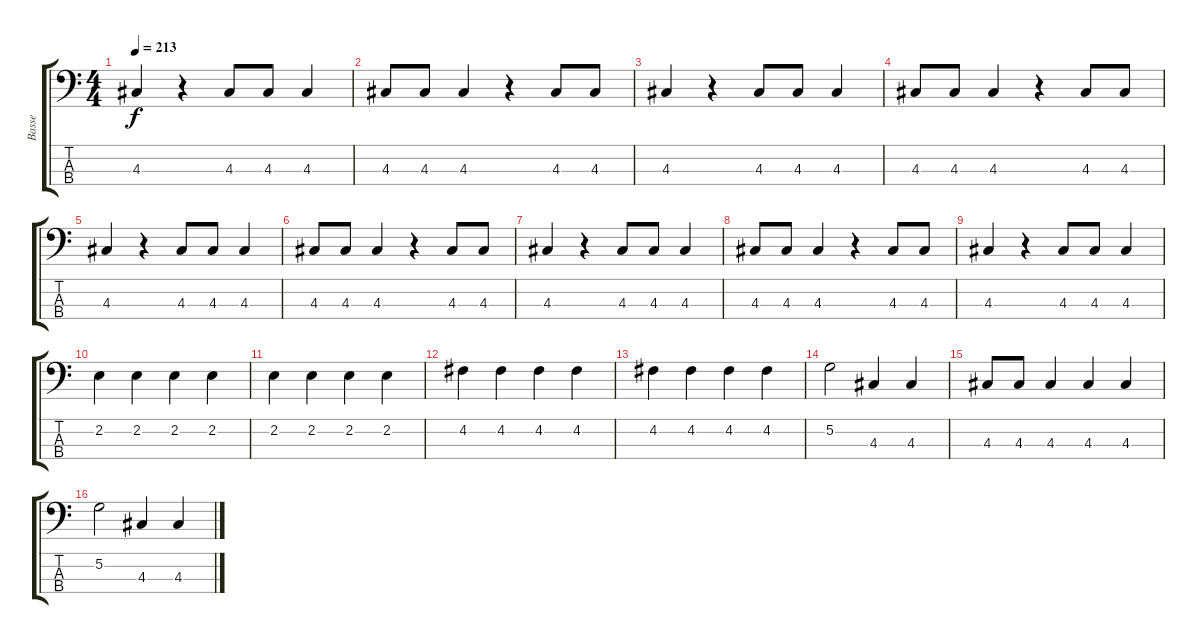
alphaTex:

\track ("Basse" "Basse") {instrument electricbassfinger}
\staff {score tabs}
\tuning (G2 D2 A1 E1) {hide}
\ts (4 4)
\tempo 213
\clef f4
\ks c
4.3.4{dy f} r.4 4.3.8 4.3.8 4.3.4 |
4.3.8 4.3.8 4.3.4 r.4 4.3.8 4.3.8 |
4.3.4 r.4 4.3.8 4.3.8 4.3.4 |
4.3.8 4.3.8 4.3.4 r.4 4.3.8 4.3.8 |
4.3.4 r.4 4.3.8 4.3.8 4.3.4 |
4.3.8 4.3.8 4.3.4 r.4 4.3.8 4.3.8 |
4.3.4 r.4 4.3.8 4.3.8 4.3.4 |
4.3.8 4.3.8 4.3.4 r.4 4.3.8 4.3.8 |
4.3.4 r.4 4.3.8 4.3.8 4.3.4 |
2.2.4 2.2.4 2.2.4 2.2.4 |
2.2.4 2.2.4 2.2.4 2.2.4 |
4.2.4 4.2.4 4.2.4 4.2.4 |
4.2.4 4.2.4 4.2.4 4.2.4 |
5.2.2 4.3.4 4.3.4 |
4.3.8 4.3.8 4.3.4 4.3.4 4.3.4 |
5.2.2 4.3.4 4.3.4
